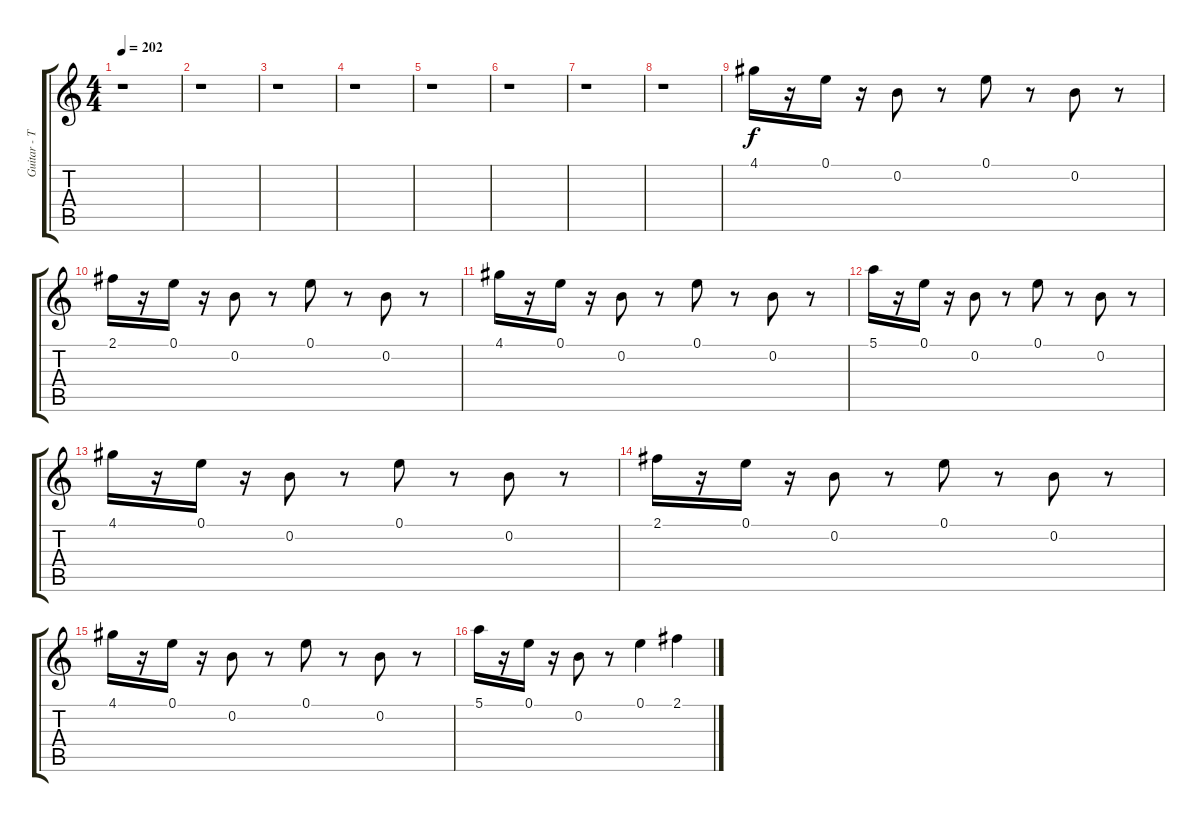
\track ("Guitar - Tom Mattew Delonge" "Guitar - T") {instrument distortionguitar}
\staff {score tabs}
\tuning (E4 B3 G3 D3 A2 E2) {hide}
\ts (4 4)
\tempo 202
\clef g2
\ks c
r.1{dy f} |
r.1 |
r.1 |
r.1 |
r.1 |
r.1 |
r.1 |
r.1 |
4.1.16 r.16 0.1.16 r.16 0.2.8 r.8 0.1.8 r.8 0.2.8 r.8 |
2.1.16 r.16 0.1.16 r.16 0.2.8 r.8 0.1.8 r.8 0.2.8 r.8 |
4.1.16 r.16 0.1.16 r.16 0.2.8 r.8 0.1.8 r.8 0.2.8 r.8 |
5.1.16 r.16 0.1.16 r.16 0.2.8 r.8 0.1.8 r.8 0.2.8 r.8 |
4.1.16 r.16 0.1.16 r.16 0.2.8 r.8 0.1.8 r.8 0.2.8 r.8 |
2.1.16 r.16 0.1.16 r.16 0.2.8 r.8 0.1.8 r.8 0.2.8 r.8 |
4.1.16 r.16 0.1.16 r.16 0.2.8 r.8 0.1.8 r.8 0.2.8 r.8 |
5.1.16 r.16 0.1.16 r.16 0.2.8 r.8 0.1.4 2.1.4
